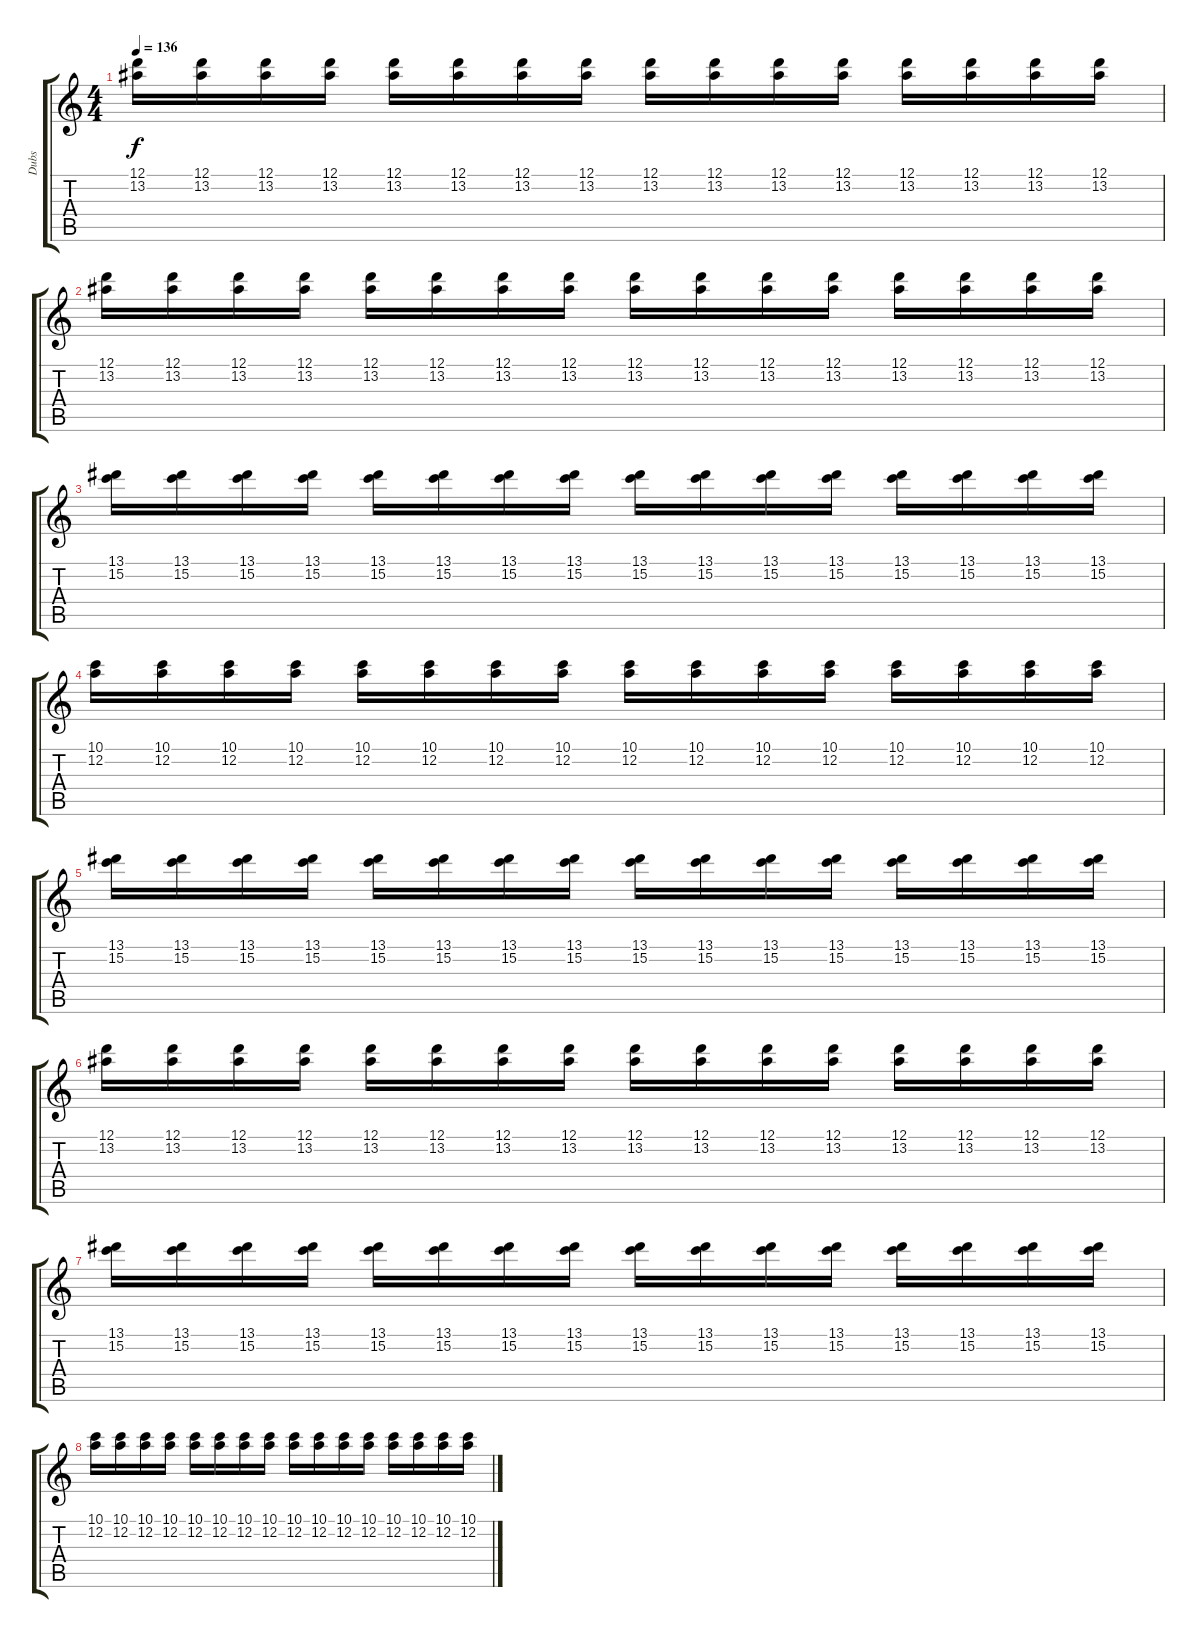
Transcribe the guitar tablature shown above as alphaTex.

\track ("Dubs" "Dubs") {instrument acousticguitarsteel}
\staff {score tabs}
\tuning (D4 A3 F3 C3 G2 C2) {hide}
\ts (4 4)
\tempo 136
\clef g2
\ks c
(12.1 13.2).16{dy f} (12.1 13.2).16 (12.1 13.2).16 (12.1 13.2).16 (12.1 13.2).16 (12.1 13.2).16 (12.1 13.2).16 (12.1 13.2).16 (12.1 13.2).16 (12.1 13.2).16 (12.1 13.2).16 (12.1 13.2).16 (12.1 13.2).16 (12.1 13.2).16 (12.1 13.2).16 (12.1 13.2).16 |
(12.1 13.2).16 (12.1 13.2).16 (12.1 13.2).16 (12.1 13.2).16 (12.1 13.2).16 (12.1 13.2).16 (12.1 13.2).16 (12.1 13.2).16 (12.1 13.2).16 (12.1 13.2).16 (12.1 13.2).16 (12.1 13.2).16 (12.1 13.2).16 (12.1 13.2).16 (12.1 13.2).16 (12.1 13.2).16 |
(13.1 15.2).16 (13.1 15.2).16 (13.1 15.2).16 (13.1 15.2).16 (13.1 15.2).16 (13.1 15.2).16 (13.1 15.2).16 (13.1 15.2).16 (13.1 15.2).16 (13.1 15.2).16 (13.1 15.2).16 (13.1 15.2).16 (13.1 15.2).16 (13.1 15.2).16 (13.1 15.2).16 (13.1 15.2).16 |
(10.1 12.2).16 (10.1 12.2).16 (10.1 12.2).16 (10.1 12.2).16 (10.1 12.2).16 (10.1 12.2).16 (10.1 12.2).16 (10.1 12.2).16 (10.1 12.2).16 (10.1 12.2).16 (10.1 12.2).16 (10.1 12.2).16 (10.1 12.2).16 (10.1 12.2).16 (10.1 12.2).16 (10.1 12.2).16 |
(13.1 15.2).16 (13.1 15.2).16 (13.1 15.2).16 (13.1 15.2).16 (13.1 15.2).16 (13.1 15.2).16 (13.1 15.2).16 (13.1 15.2).16 (13.1 15.2).16 (13.1 15.2).16 (13.1 15.2).16 (13.1 15.2).16 (13.1 15.2).16 (13.1 15.2).16 (13.1 15.2).16 (13.1 15.2).16 |
(12.1 13.2).16 (12.1 13.2).16 (12.1 13.2).16 (12.1 13.2).16 (12.1 13.2).16 (12.1 13.2).16 (12.1 13.2).16 (12.1 13.2).16 (12.1 13.2).16 (12.1 13.2).16 (12.1 13.2).16 (12.1 13.2).16 (12.1 13.2).16 (12.1 13.2).16 (12.1 13.2).16 (12.1 13.2).16 |
(13.1 15.2).16 (13.1 15.2).16 (13.1 15.2).16 (13.1 15.2).16 (13.1 15.2).16 (13.1 15.2).16 (13.1 15.2).16 (13.1 15.2).16 (13.1 15.2).16 (13.1 15.2).16 (13.1 15.2).16 (13.1 15.2).16 (13.1 15.2).16 (13.1 15.2).16 (13.1 15.2).16 (13.1 15.2).16 |
(10.1 12.2).16 (10.1 12.2).16 (10.1 12.2).16 (10.1 12.2).16 (10.1 12.2).16 (10.1 12.2).16 (10.1 12.2).16 (10.1 12.2).16 (10.1 12.2).16 (10.1 12.2).16 (10.1 12.2).16 (10.1 12.2).16 (10.1 12.2).16 (10.1 12.2).16 (10.1 12.2).16 (10.1 12.2).16
